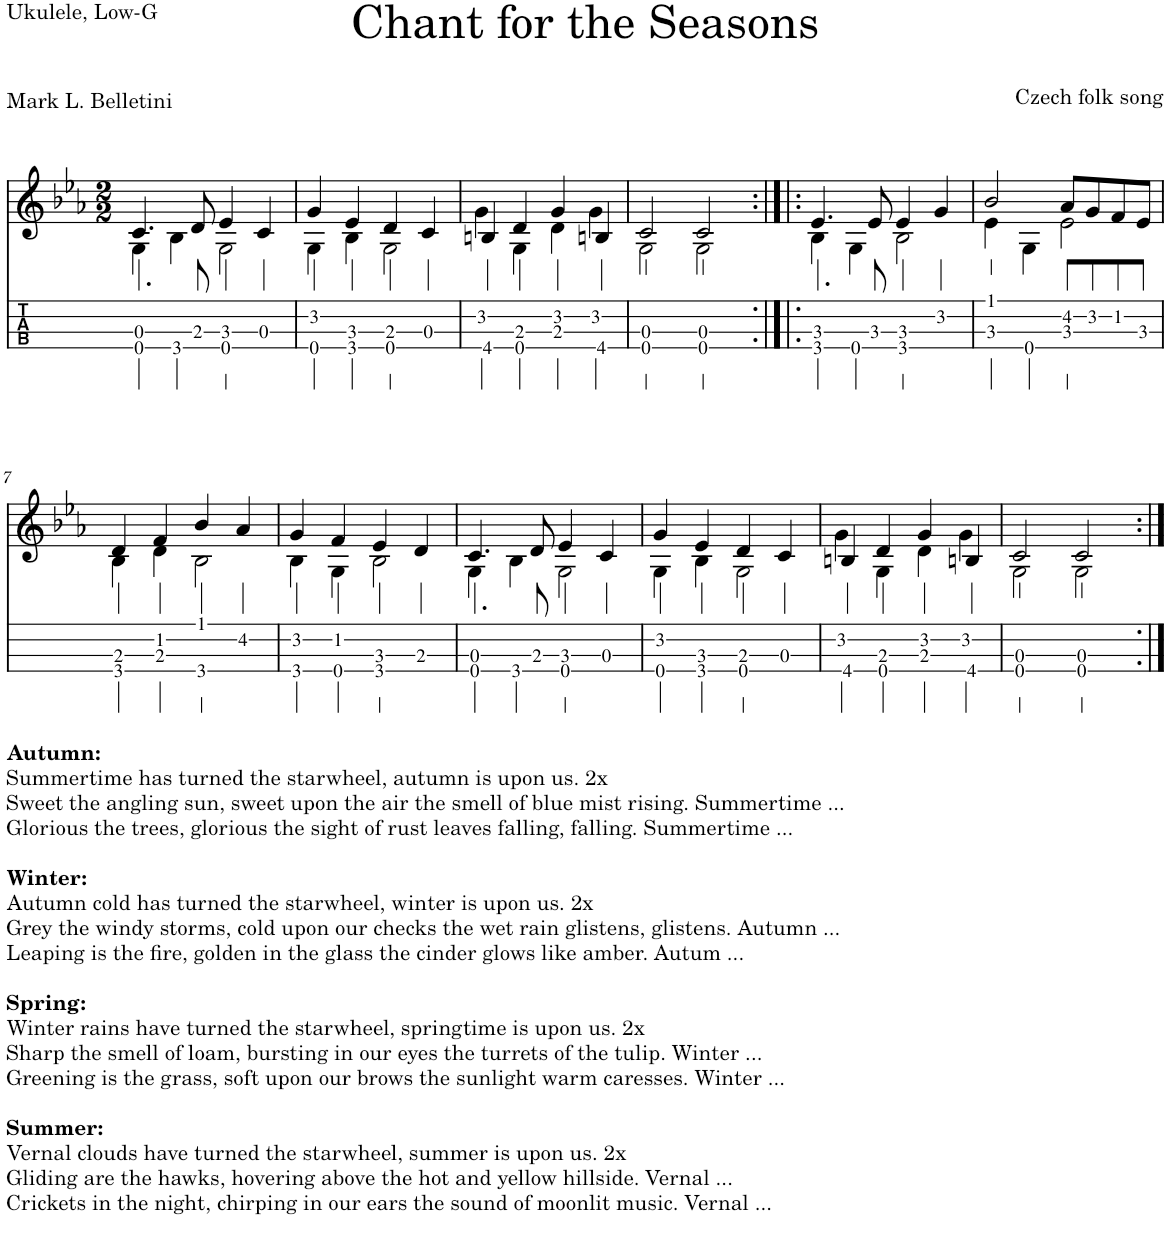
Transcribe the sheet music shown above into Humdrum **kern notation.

**kern	**kern
*part1	*part1
*staff2	*staff1
*I"Ukulele (Low G)	*
*I'Uk.	*
*stria4	*
*	*clefG2
*k[b-e-a-]	*k[b-e-a-]
*M2/2	*M2/2
=1	=1
*^	*^
4.c/	4G\	4.c/	4G\
.	4B-\	.	4B-\
8d/	.	8d/	.
4e-/	2G\	4e-/	2G\
4c/	.	4c/	.
=2	=2	=2	=2
4g/	4G\	4g/	4G\
4e-/	4B-\	4e-/	4B-\
4d/	2G\	4d/	2G\
4c/	.	4c/	.
=3	=3	=3	=3
4B/	4g\	4Bn/	4g\
4d/	4G\	4d/	4G\
4g/	4d\	4g/	4d\
4Bn/	4g\	4Bn/	4g\
=4	=4	=4	=4
2c/	2G\	2c/	2G\
2c/	2G\	2c/	2G\
=5:|!|:	=5:|!|:	=5:|!|:	=5:|!|:
4.e-/	4B-\	4.e-/	4B-\
.	4G\	.	4G\
8e-/	.	8e-/	.
4e-/	2B-\	4e-/	2B-\
4g/	.	4g/	.
=6	=6	=6	=6
2b-/	4e-\	2b-/	4e-\
.	4G\	.	4G\
8a-/L	2e-\	8a-/L	2e-\
8g/	.	8g/	.
8f/	.	8f/	.
8e-/J	.	8e-/J	.
!!LO:LB:g=z	!!
=7	=7	=7	=7
!LO:TX:b:B:t=Autumn&colon;	!	!	!
!LO:TX:b:t=Summertime has turned the starwheel, autumn is upon us. 2x	!	!	!
!LO:TX:b:t=Sweet the angling sun, sweet upon the air the smell of blue mist rising. Summertime ...	!	!	!
!LO:TX:b:t=Glorious the trees, glorious the sight of rust leaves falling, falling. Summertime ...	!	!	!
!LO:TX:b:B:t=Winter&colon;	!	!	!
!LO:TX:b:t=Autumn cold has turned the starwheel, winter is upon us. 2x	!	!	!
!LO:TX:b:t=Grey the windy storms, cold upon our checks the wet rain glistens, glistens. Autumn ...	!	!	!
!LO:TX:b:t=Leaping is the fire, golden in the glass the cinder glows like amber. Autum ...	!	!	!
!LO:TX:b:B:t=Spring&colon;	!	!	!
!LO:TX:b:t=Winter rains have turned the starwheel, springtime is upon us. 2x	!	!	!
!LO:TX:b:t=Sharp the smell of loam, bursting in our eyes the turrets of the tulip. Winter ...	!	!	!
!LO:TX:b:t=Greening is the grass, soft upon our brows the sunlight warm caresses. Winter ...	!	!	!
!LO:TX:b:B:t=Summer&colon;	!	!	!
!LO:TX:b:t=Vernal clouds have turned the starwheel, summer is upon us. 2x	!	!	!
!LO:TX:b:t=Gliding are the hawks, hovering above the hot and yellow hillside. Vernal ...	!	!	!
!LO:TX:b:t=Crickets in the night, chirping in our ears the sound of moonlit music. Vernal ...	!	!	!
4d/	4B-\	4d/	4B-\
4f/	4d\	4f/	4d\
4b-/	2B-\	4b-/	2B-\
4a-/	.	4a-/	.
=8	=8	=8	=8
4g/	4B-\	4g/	4B-\
4f/	4G\	4f/	4G\
4e-/	2B-\	4e-/	2B-\
4d/	.	4d/	.
=9	=9	=9	=9
4.c/	4G\	4.c/	4G\
.	4B-\	.	4B-\
8d/	.	8d/	.
4e-/	2G\	4e-/	2G\
4c/	.	4c/	.
=10	=10	=10	=10
4g/	4G\	4g/	4G\
4e-/	4B-\	4e-/	4B-\
4d/	2G\	4d/	2G\
4c/	.	4c/	.
=11	=11	=11	=11
4Bn/	4g\	4Bn/	4g\
4d/	4G\	4d/	4G\
4g/	4d\	4g/	4d\
4Bn/	4g\	4Bn/	4g\
=12	=12	=12	=12
2c/	2G\	2c/	2G\
2c/	2G\	2c/	2G\
*v	*v	*	*
*	*v	*v
=:|!	=:|!
*-	*-
